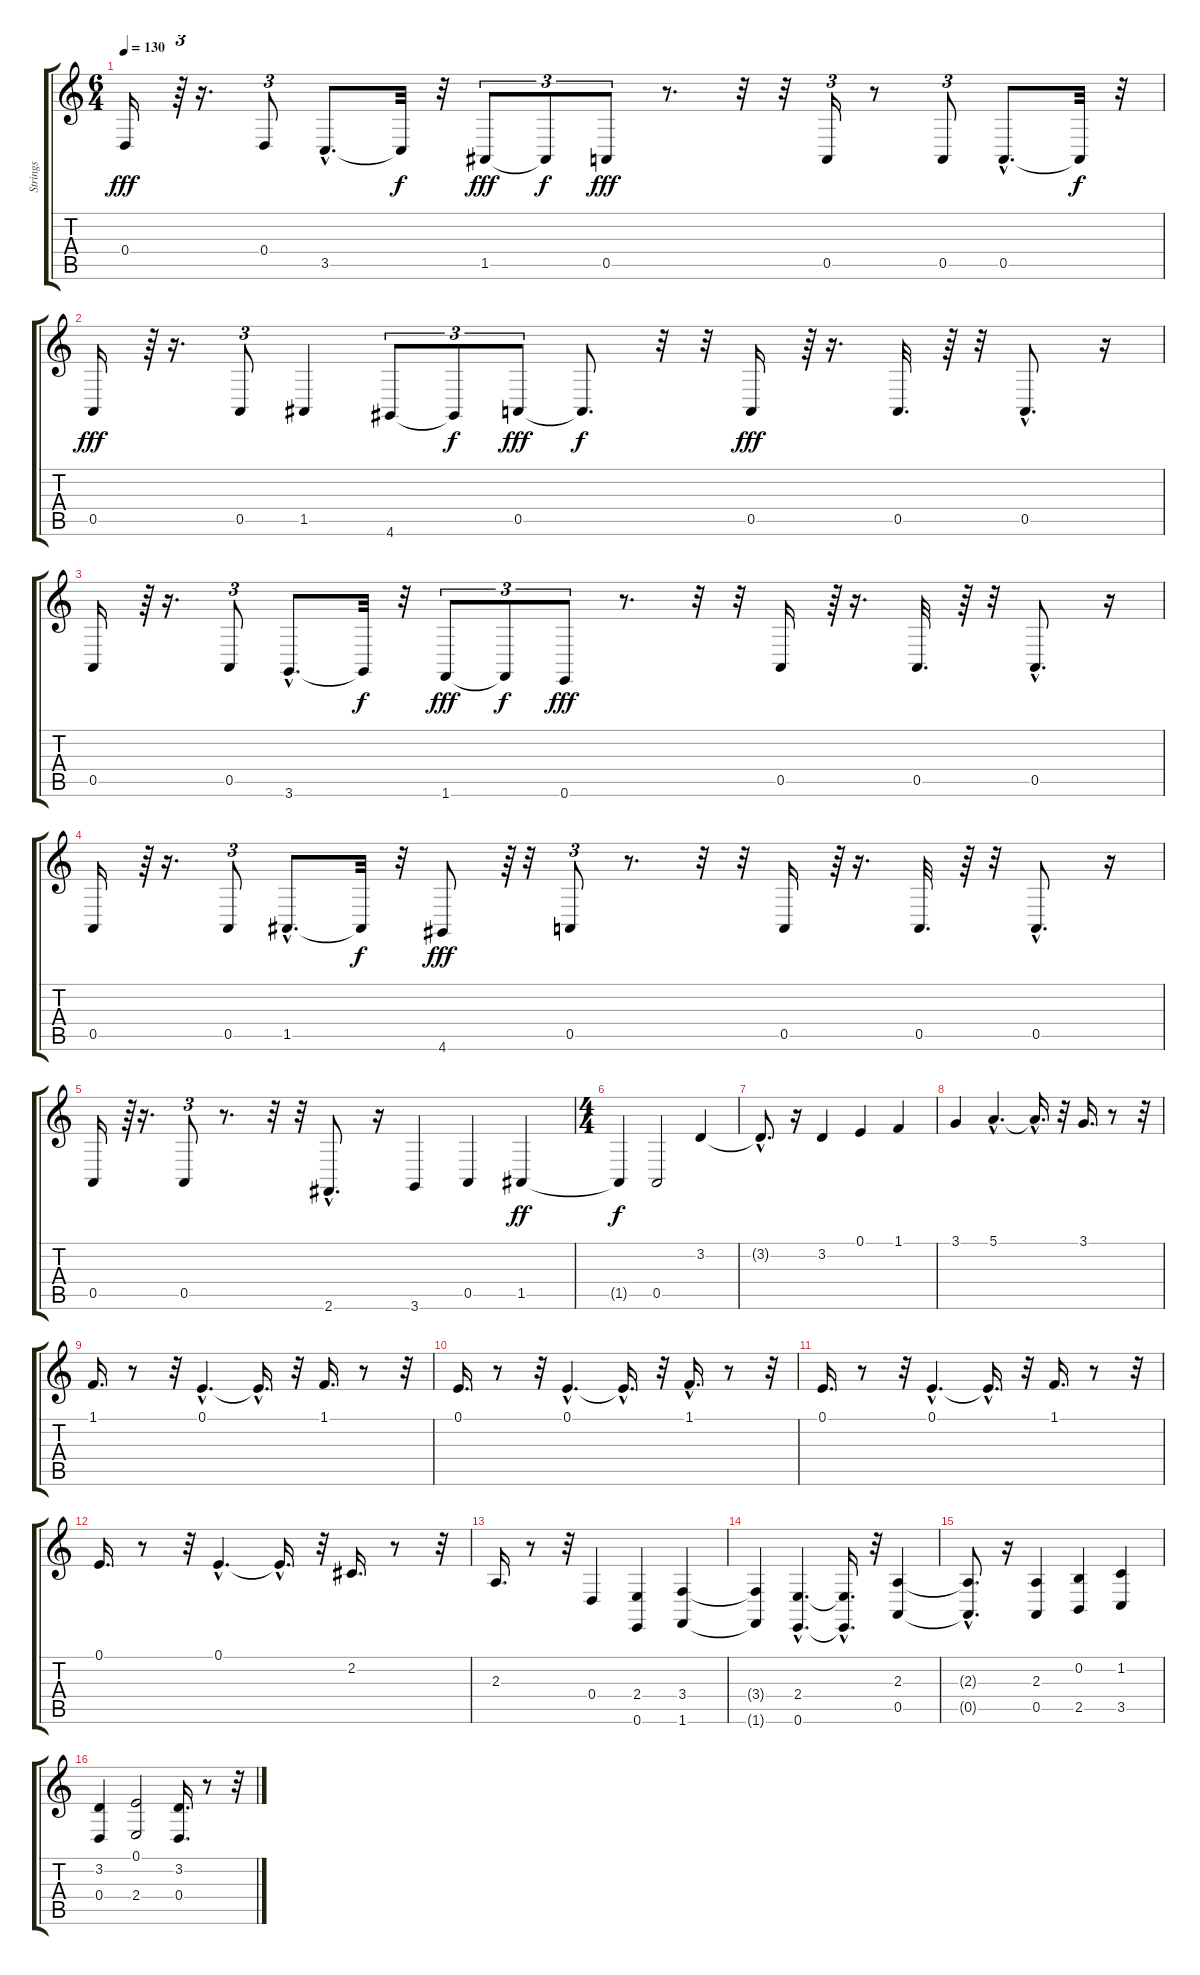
\track ("Strings" "Strings") {instrument stringensemble1}
\staff {score tabs}
\tuning (E4 B3 G3 D3 A2 E2) {hide}
\ts (6 4)
\tempo 130
\clef g2
\ks c
0.4.16{dy fff} r.64{tu (3 2)} r.16{d} 0.4.8{tu (3 2)} 3.5{hac}.8{d} 3.5{t}.32{dy f} r.32 1.5.8{tu (3 2) dy fff} 1.5{t}.8{tu (3 2) dy f} 0.5.8{tu (3 2) dy fff} r.8{d} r.32 r.32 0.5.16{tu (3 2)} r.8 0.5.8{tu (3 2)} 0.5{hac}.8{d} 0.5{t}.32{dy f} r.32 |
0.5.16{dy fff} r.64{tu (3 2)} r.16{d} 0.5.8{tu (3 2)} 1.5.4 4.6.8{tu (3 2)} 4.6{t}.8{tu (3 2) dy f} 0.5.8{tu (3 2) dy fff} 0.5{t}.8{d dy f} r.32 r.32 0.5.16{dy fff} r.64{tu (3 2)} r.16{d} 0.5.32{d} r.64 r.32 0.5{hac}.8{d} r.16 |
0.5.16 r.64{tu (3 2)} r.16{d} 0.5.8{tu (3 2)} 3.6{hac}.8{d} 3.6{t}.32{dy f} r.32 1.6.8{tu (3 2) dy fff} 1.6{t}.8{tu (3 2) dy f} 0.6.8{tu (3 2) dy fff} r.8{d} r.32 r.32 0.5.16 r.64{tu (3 2)} r.16{d} 0.5.32{d} r.64 r.32 0.5{hac}.8{d} r.16 |
0.5.16 r.64{tu (3 2)} r.16{d} 0.5.8{tu (3 2)} 1.5{hac}.8{d} 1.5{t}.32{dy f} r.32 4.6.8{dy fff} r.64{tu (3 2)} r.32 0.5.8{tu (3 2)} r.8{d} r.32 r.32 0.5.16 r.64{tu (3 2)} r.16{d} 0.5.32{d} r.64 r.32 0.5{hac}.8{d} r.16 |
0.5.16 r.64{tu (3 2)} r.16{d} 0.5.8{tu (3 2)} r.8{d} r.32 r.32 2.6{hac}.8{d} r.16 3.6.4 0.5.4 1.5.4{dy ff} |
\ts (4 4)
1.5{t}.4{dy f} 0.5.2 3.2.4 |
3.2{hac t}.8{d} r.16 3.2.4 0.1.4 1.1.4 |
3.1.4 5.1{hac}.4{d} 5.1{hac t}.16{d} r.32 3.1.16{d} r.8 r.32 |
1.1.16{d} r.8 r.32 0.1{hac}.4{d} 0.1{hac t}.16{d} r.32 1.1.16{d} r.8 r.32 |
0.1.16{d} r.8 r.32 0.1{hac}.4{d} 0.1{hac t}.16{d} r.32 1.1{hac}.16{d} r.8 r.32 |
0.1.16{d} r.8 r.32 0.1{hac}.4{d} 0.1{hac t}.16{d} r.32 1.1.16{d} r.8 r.32 |
0.1.16{d} r.8 r.32 0.1{hac}.4{d} 0.1{hac t}.16{d} r.32 2.2.16{d} r.8 r.32 |
2.3.16{d} r.8 r.32 0.4.4 (2.4 0.6).4 (3.4 1.6).4 |
(3.4{t} 1.6{t}).4 (2.4{hac} 0.6{hac}).4{d} (2.4{hac t} 0.6{hac t}).16{d} r.32 (2.3 0.5).4 |
(2.3{hac t} 0.5{hac t}).8{d} r.16 (2.3 0.5).4 (0.2 2.5).4 (1.2 3.5).4 |
(3.2 0.4).4 (0.1 2.4).2 (3.2 0.4).16{d} r.8 r.32
